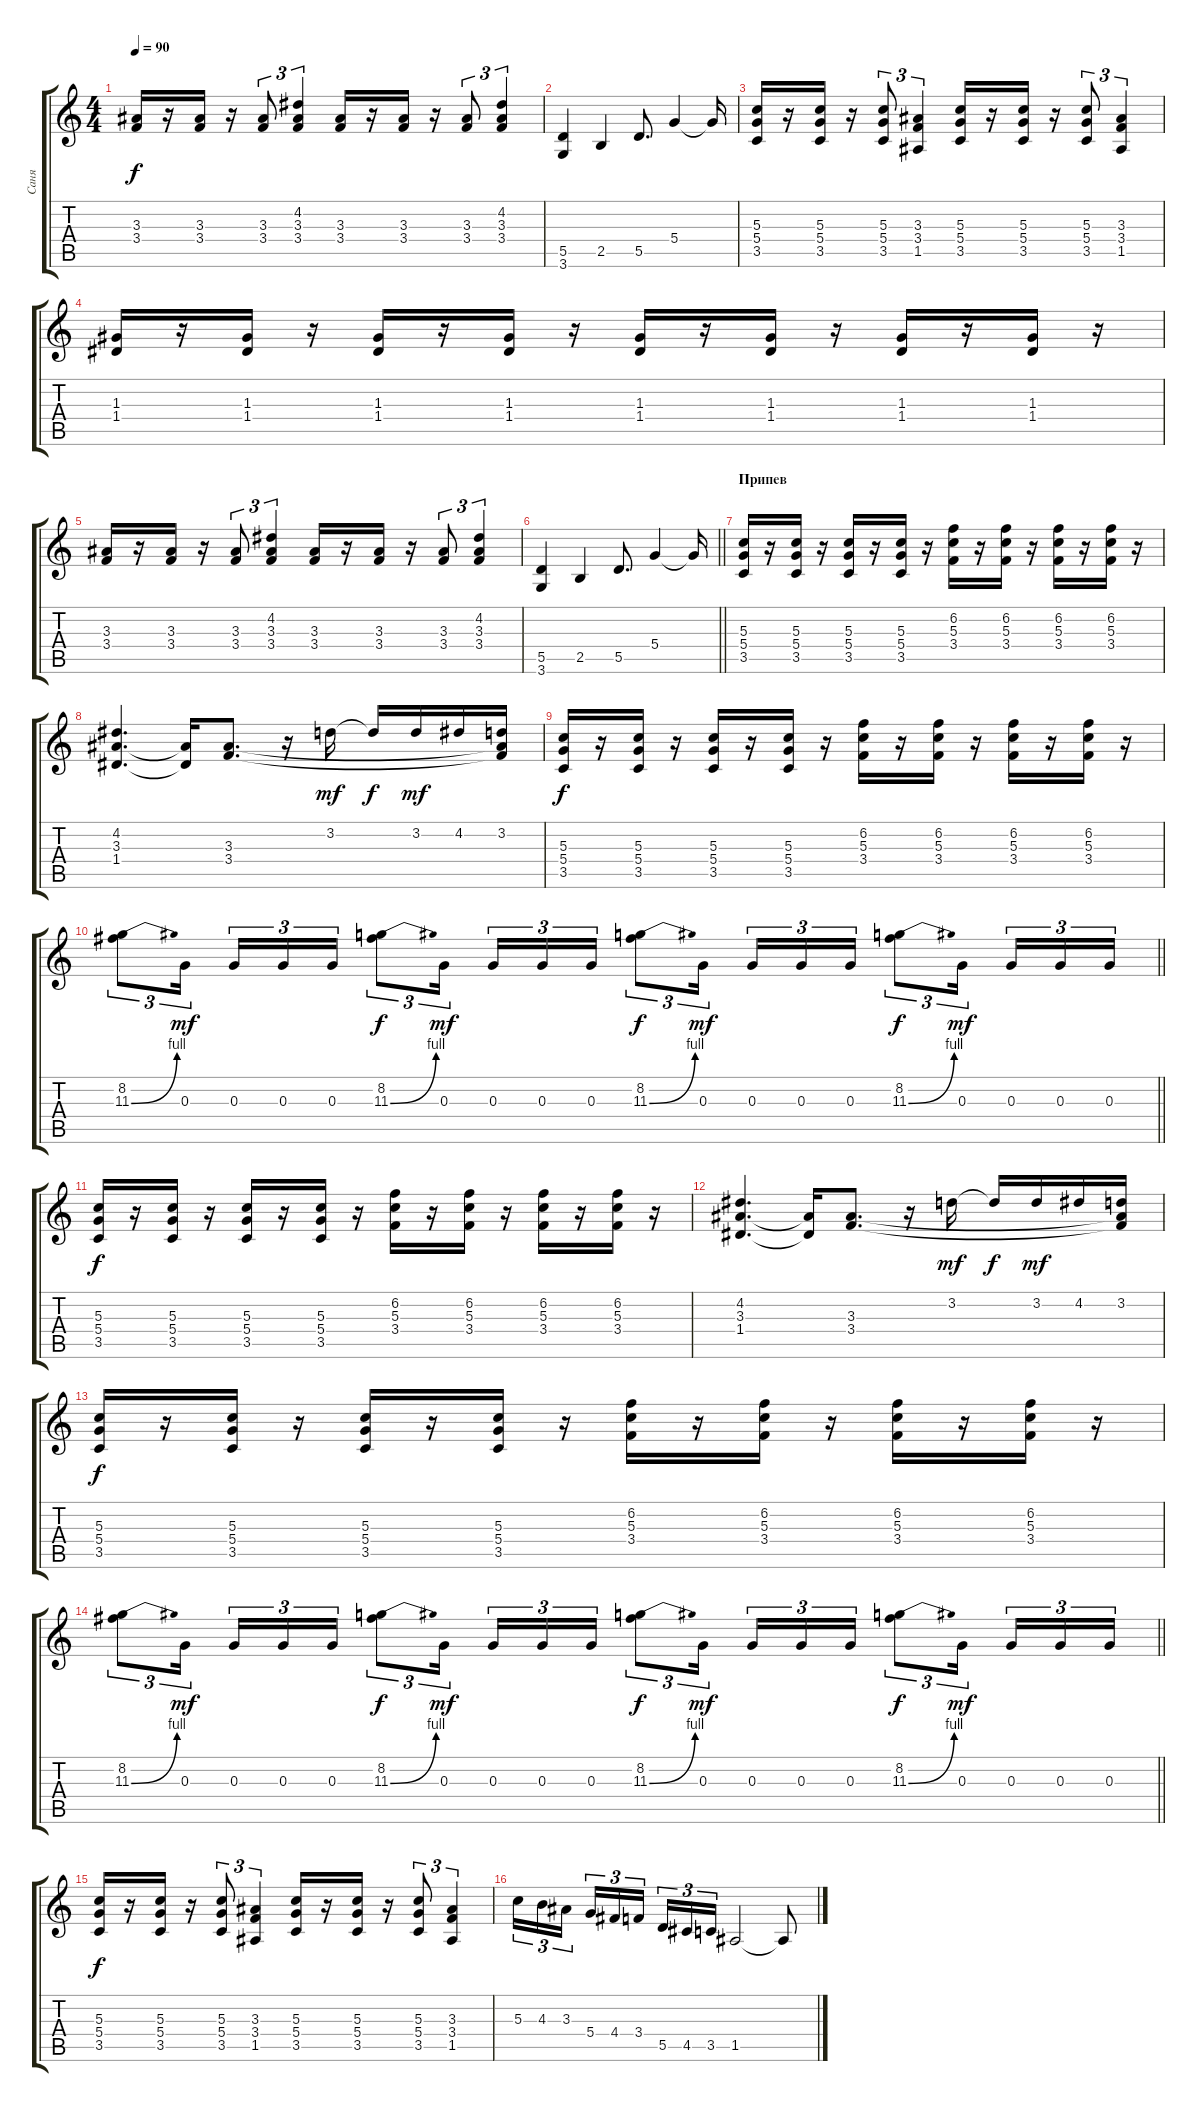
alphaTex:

\track ("Саня" "Саня") {instrument distortionguitar}
\staff {score tabs}
\tuning (E4 B3 G3 D3 A2 E2) {hide}
\ts (4 4)
\tempo 90
\clef g2
\ks c
(3.3 3.4).16{dy f} r.16 (3.3 3.4).16 r.16 (3.3 3.4).8{tu (3 2)} (4.2 3.3 3.4).4{tu (3 2)} (3.3 3.4).16 r.16 (3.3 3.4).16 r.16 (3.3 3.4).8{tu (3 2)} (4.2 3.3 3.4).4{tu (3 2)} |
(5.5 3.6).4 2.5.4 5.5.8{d} 5.4.4 5.4{t}.16 |
(5.3 5.4 3.5).16 r.16 (5.3 5.4 3.5).16 r.16 (5.3 5.4 3.5).8{tu (3 2)} (3.3 3.4 1.5).4{tu (3 2)} (5.3 5.4 3.5).16 r.16 (5.3 5.4 3.5).16 r.16 (5.3 5.4 3.5).8{tu (3 2)} (3.3 3.4 1.5).4{tu (3 2)} |
(1.3 1.4).16 r.16 (1.3 1.4).16 r.16 (1.3 1.4).16 r.16 (1.3 1.4).16 r.16 (1.3 1.4).16 r.16 (1.3 1.4).16 r.16 (1.3 1.4).16 r.16 (1.3 1.4).16 r.16 |
(3.3 3.4).16 r.16 (3.3 3.4).16 r.16 (3.3 3.4).8{tu (3 2)} (4.2 3.3 3.4).4{tu (3 2)} (3.3 3.4).16 r.16 (3.3 3.4).16 r.16 (3.3 3.4).8{tu (3 2)} (4.2 3.3 3.4).4{tu (3 2)} |
\barLineRight lightlight
(5.5 3.6).4 2.5.4 5.5.8{d} 5.4.4 5.4{t}.16 |
\section ("" "Припев")
(5.3 5.4 3.5).16 r.16 (5.3 5.4 3.5).16 r.16 (5.3 5.4 3.5).16 r.16 (5.3 5.4 3.5).16 r.16 (6.2 5.3 3.4).16 r.16 (6.2 5.3 3.4).16 r.16 (6.2 5.3 3.4).16 r.16 (6.2 5.3 3.4).16 r.16 |
(4.2 3.3 1.4).4{d} (3.3{t} 1.4{t}).16 (3.3 3.4).8{d} r.16 3.2.16{dy mf} 3.2{t}.16{dy f} 3.2.16{dy mf} 4.2.16 (3.2 3.3{t} 3.4{t}).16 |
(5.3 5.4 3.5).16{dy f} r.16 (5.3 5.4 3.5).16 r.16 (5.3 5.4 3.5).16 r.16 (5.3 5.4 3.5).16 r.16 (6.2 5.3 3.4).16 r.16 (6.2 5.3 3.4).16 r.16 (6.2 5.3 3.4).16 r.16 (6.2 5.3 3.4).16 r.16 |
\barLineRight lightlight
(8.2 11.3{be (bend 0 0 60 4)}).8{tu (3 2)} 0.3.16{tu (3 2) dy mf beam splitsecondary} 0.3.16{tu (3 2)} 0.3.16{tu (3 2)} 0.3.16{tu (3 2)} (8.2 11.3{be (bend 0 0 60 4)}).8{tu (3 2) dy f} 0.3.16{tu (3 2) dy mf beam splitsecondary} 0.3.16{tu (3 2)} 0.3.16{tu (3 2)} 0.3.16{tu (3 2)} (8.2 11.3{be (bend 0 0 60 4)}).8{tu (3 2) dy f} 0.3.16{tu (3 2) dy mf beam splitsecondary} 0.3.16{tu (3 2)} 0.3.16{tu (3 2)} 0.3.16{tu (3 2)} (8.2 11.3{be (bend 0 0 60 4)}).8{tu (3 2) dy f} 0.3.16{tu (3 2) dy mf beam splitsecondary} 0.3.16{tu (3 2)} 0.3.16{tu (3 2)} 0.3.16{tu (3 2)} |
(5.3 5.4 3.5).16{dy f} r.16 (5.3 5.4 3.5).16 r.16 (5.3 5.4 3.5).16 r.16 (5.3 5.4 3.5).16 r.16 (6.2 5.3 3.4).16 r.16 (6.2 5.3 3.4).16 r.16 (6.2 5.3 3.4).16 r.16 (6.2 5.3 3.4).16 r.16 |
(4.2 3.3 1.4).4{d} (3.3{t} 1.4{t}).16 (3.3 3.4).8{d} r.16 3.2.16{dy mf} 3.2{t}.16{dy f} 3.2.16{dy mf} 4.2.16 (3.2 3.3{t} 3.4{t}).16 |
(5.3 5.4 3.5).16{dy f} r.16 (5.3 5.4 3.5).16 r.16 (5.3 5.4 3.5).16 r.16 (5.3 5.4 3.5).16 r.16 (6.2 5.3 3.4).16 r.16 (6.2 5.3 3.4).16 r.16 (6.2 5.3 3.4).16 r.16 (6.2 5.3 3.4).16 r.16 |
\barLineRight lightlight
(8.2 11.3{be (bend 0 0 60 4)}).8{tu (3 2)} 0.3.16{tu (3 2) dy mf beam splitsecondary} 0.3.16{tu (3 2)} 0.3.16{tu (3 2)} 0.3.16{tu (3 2)} (8.2 11.3{be (bend 0 0 60 4)}).8{tu (3 2) dy f} 0.3.16{tu (3 2) dy mf beam splitsecondary} 0.3.16{tu (3 2)} 0.3.16{tu (3 2)} 0.3.16{tu (3 2)} (8.2 11.3{be (bend 0 0 60 4)}).8{tu (3 2) dy f} 0.3.16{tu (3 2) dy mf beam splitsecondary} 0.3.16{tu (3 2)} 0.3.16{tu (3 2)} 0.3.16{tu (3 2)} (8.2 11.3{be (bend 0 0 60 4)}).8{tu (3 2) dy f} 0.3.16{tu (3 2) dy mf beam splitsecondary} 0.3.16{tu (3 2)} 0.3.16{tu (3 2)} 0.3.16{tu (3 2)} |
(5.3 5.4 3.5).16{dy f} r.16 (5.3 5.4 3.5).16 r.16 (5.3 5.4 3.5).8{tu (3 2)} (3.3 3.4 1.5).4{tu (3 2)} (5.3 5.4 3.5).16 r.16 (5.3 5.4 3.5).16 r.16 (5.3 5.4 3.5).8{tu (3 2)} (3.3 3.4 1.5).4{tu (3 2)} |
5.3.16{tu (3 2)} 4.3.16{tu (3 2)} 3.3.16{tu (3 2) beam splitsecondary} 5.4.16{tu (3 2)} 4.4.16{tu (3 2)} 3.4.16{tu (3 2)} 5.5.16{tu (3 2)} 4.5.16{tu (3 2)} 3.5.16{tu (3 2)} 1.5.2 1.5{t}.8
